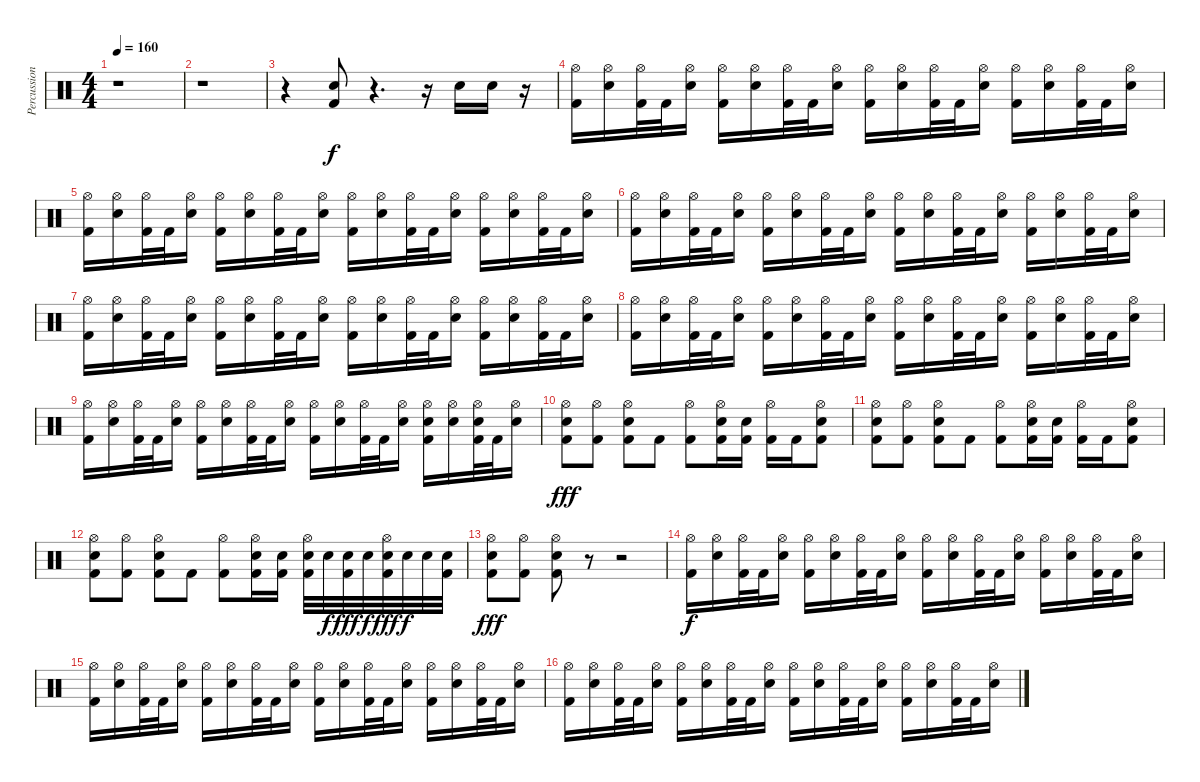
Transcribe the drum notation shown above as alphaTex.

\track ("Percussions" "Percussion") {instrument percussion}
\staff {score}
\articulation defaults
\ts (4 4)
\tempo 160
\clef neutral
\ks c
r.1{dy f} |
r.1 |
r.4 ("Electric Snare (hit)" "Kick (hit) 2").8 r.4{d} r.16 "Electric Snare (hit)".16 "Electric Snare (hit)".16 r.16 |
("Hi-Hat (open)" "Kick (hit) 2").16 ("Hi-Hat (open)" "Electric Snare (hit)").16 ("Hi-Hat (open)" "Kick (hit) 2").32 "Kick (hit) 2".32 ("Hi-Hat (open)" "Electric Snare (hit)").16 ("Hi-Hat (open)" "Kick (hit) 2").16 ("Hi-Hat (open)" "Electric Snare (hit)").16 ("Hi-Hat (open)" "Kick (hit) 2").32 "Kick (hit) 2".32 ("Hi-Hat (open)" "Electric Snare (hit)").16 ("Hi-Hat (open)" "Kick (hit) 2").16 ("Hi-Hat (open)" "Electric Snare (hit)").16 ("Hi-Hat (open)" "Kick (hit) 2").32 "Kick (hit) 2".32 ("Hi-Hat (open)" "Electric Snare (hit)").16 ("Hi-Hat (open)" "Kick (hit) 2").16 ("Hi-Hat (open)" "Electric Snare (hit)").16 ("Hi-Hat (open)" "Kick (hit) 2").32 "Kick (hit) 2".32 ("Hi-Hat (open)" "Electric Snare (hit)").16 |
("Hi-Hat (open)" "Kick (hit) 2").16 ("Hi-Hat (open)" "Electric Snare (hit)").16 ("Hi-Hat (open)" "Kick (hit) 2").32 "Kick (hit) 2".32 ("Hi-Hat (open)" "Electric Snare (hit)").16 ("Hi-Hat (open)" "Kick (hit) 2").16 ("Hi-Hat (open)" "Electric Snare (hit)").16 ("Hi-Hat (open)" "Kick (hit) 2").32 "Kick (hit) 2".32 ("Hi-Hat (open)" "Electric Snare (hit)").16 ("Hi-Hat (open)" "Kick (hit) 2").16 ("Hi-Hat (open)" "Electric Snare (hit)").16 ("Hi-Hat (open)" "Kick (hit) 2").32 "Kick (hit) 2".32 ("Hi-Hat (open)" "Electric Snare (hit)").16 ("Hi-Hat (open)" "Kick (hit) 2").16 ("Hi-Hat (open)" "Electric Snare (hit)").16 ("Hi-Hat (open)" "Kick (hit) 2").32 "Kick (hit) 2".32 ("Hi-Hat (open)" "Electric Snare (hit)").16 |
("Hi-Hat (open)" "Kick (hit) 2").16 ("Hi-Hat (open)" "Electric Snare (hit)").16 ("Hi-Hat (open)" "Kick (hit) 2").32 "Kick (hit) 2".32 ("Hi-Hat (open)" "Electric Snare (hit)").16 ("Hi-Hat (open)" "Kick (hit) 2").16 ("Hi-Hat (open)" "Electric Snare (hit)").16 ("Hi-Hat (open)" "Kick (hit) 2").32 "Kick (hit) 2".32 ("Hi-Hat (open)" "Electric Snare (hit)").16 ("Hi-Hat (open)" "Kick (hit) 2").16 ("Hi-Hat (open)" "Electric Snare (hit)").16 ("Hi-Hat (open)" "Kick (hit) 2").32 "Kick (hit) 2".32 ("Hi-Hat (open)" "Electric Snare (hit)").16 ("Hi-Hat (open)" "Kick (hit) 2").16 ("Hi-Hat (open)" "Electric Snare (hit)").16 ("Hi-Hat (open)" "Kick (hit) 2").32 "Kick (hit) 2".32 ("Hi-Hat (open)" "Electric Snare (hit)").16 |
("Hi-Hat (open)" "Kick (hit) 2").16 ("Hi-Hat (open)" "Electric Snare (hit)").16 ("Hi-Hat (open)" "Kick (hit) 2").32 "Kick (hit) 2".32 ("Hi-Hat (open)" "Electric Snare (hit)").16 ("Hi-Hat (open)" "Kick (hit) 2").16 ("Hi-Hat (open)" "Electric Snare (hit)").16 ("Hi-Hat (open)" "Kick (hit) 2").32 "Kick (hit) 2".32 ("Hi-Hat (open)" "Electric Snare (hit)").16 ("Hi-Hat (open)" "Kick (hit) 2").16 ("Hi-Hat (open)" "Electric Snare (hit)").16 ("Hi-Hat (open)" "Kick (hit) 2").32 "Kick (hit) 2".32 ("Hi-Hat (open)" "Electric Snare (hit)").16 ("Hi-Hat (open)" "Kick (hit) 2").16 ("Hi-Hat (open)" "Electric Snare (hit)").16 ("Hi-Hat (open)" "Kick (hit) 2").32 "Kick (hit) 2".32 ("Hi-Hat (open)" "Electric Snare (hit)").16 |
("Hi-Hat (open)" "Kick (hit) 2").16 ("Hi-Hat (open)" "Electric Snare (hit)").16 ("Hi-Hat (open)" "Kick (hit) 2").32 "Kick (hit) 2".32 ("Hi-Hat (open)" "Electric Snare (hit)").16 ("Hi-Hat (open)" "Kick (hit) 2").16 ("Hi-Hat (open)" "Electric Snare (hit)").16 ("Hi-Hat (open)" "Kick (hit) 2").32 "Kick (hit) 2".32 ("Hi-Hat (open)" "Electric Snare (hit)").16 ("Hi-Hat (open)" "Kick (hit) 2").16 ("Hi-Hat (open)" "Electric Snare (hit)").16 ("Hi-Hat (open)" "Kick (hit) 2").32 "Kick (hit) 2".32 ("Hi-Hat (open)" "Electric Snare (hit)").16 ("Hi-Hat (open)" "Kick (hit) 2").16 ("Hi-Hat (open)" "Electric Snare (hit)").16 ("Hi-Hat (open)" "Kick (hit) 2").32 "Kick (hit) 2".32 ("Hi-Hat (open)" "Electric Snare (hit)").16 |
("Hi-Hat (open)" "Kick (hit) 2").16 ("Hi-Hat (open)" "Electric Snare (hit)").16 ("Hi-Hat (open)" "Kick (hit) 2").32 "Kick (hit) 2".32 ("Hi-Hat (open)" "Electric Snare (hit)").16 ("Hi-Hat (open)" "Kick (hit) 2").16 ("Hi-Hat (open)" "Electric Snare (hit)").16 ("Hi-Hat (open)" "Kick (hit) 2").32 "Kick (hit) 2".32 ("Hi-Hat (open)" "Electric Snare (hit)").16 ("Hi-Hat (open)" "Kick (hit) 2").16 ("Hi-Hat (open)" "Electric Snare (hit)").16 ("Hi-Hat (open)" "Kick (hit) 2").32 "Kick (hit) 2".32 ("Hi-Hat (open)" "Electric Snare (hit)").16 ("Hi-Hat (open)" "Electric Snare (hit)" "Kick (hit) 2").16 ("Hi-Hat (open)" "Electric Snare (hit)").16 ("Hi-Hat (open)" "Electric Snare (hit)" "Kick (hit) 2").32 "Kick (hit) 2".32 ("Hi-Hat (open)" "Electric Snare (hit)").16 |
("Hi-Hat (open)" "Electric Snare (hit)" "Kick (hit) 2").8{dy fff} ("Hi-Hat (open)" "Kick (hit) 2").8 ("Hi-Hat (open)" "Electric Snare (hit)" "Kick (hit) 2").8 "Kick (hit) 2".8 ("Hi-Hat (open)" "Kick (hit) 2").8 ("Hi-Hat (open)" "Electric Snare (hit)" "Kick (hit) 2").16 ("Electric Snare (hit)" "Kick (hit) 2").16 ("Hi-Hat (open)" "Kick (hit) 2").16 "Kick (hit) 2".16 ("Hi-Hat (open)" "Electric Snare (hit)" "Kick (hit) 2").8 |
("Hi-Hat (open)" "Electric Snare (hit)" "Kick (hit) 2").8 ("Hi-Hat (open)" "Kick (hit) 2").8 ("Hi-Hat (open)" "Electric Snare (hit)" "Kick (hit) 2").8 "Kick (hit) 2".8 ("Hi-Hat (open)" "Kick (hit) 2").8 ("Hi-Hat (open)" "Electric Snare (hit)" "Kick (hit) 2").16 ("Electric Snare (hit)" "Kick (hit) 2").16 ("Hi-Hat (open)" "Kick (hit) 2").16 "Kick (hit) 2".16 ("Hi-Hat (open)" "Electric Snare (hit)" "Kick (hit) 2").8 |
("Hi-Hat (open)" "Electric Snare (hit)" "Kick (hit) 2").8 ("Hi-Hat (open)" "Kick (hit) 2").8 ("Hi-Hat (open)" "Electric Snare (hit)" "Kick (hit) 2").8 "Kick (hit) 2".8 ("Hi-Hat (open)" "Kick (hit) 2").8 ("Hi-Hat (open)" "Electric Snare (hit)" "Kick (hit) 2").16 ("Electric Snare (hit)" "Kick (hit) 2").16 ("Hi-Hat (open)" "Electric Snare (hit)" "Kick (hit) 2").32 "Electric Snare (hit)".32{dy f} ("Electric Snare (hit)" "Kick (hit) 2").32{dy fff} "Electric Snare (hit)".32{dy f} ("Hi-Hat (open)" "Electric Snare (hit)" "Kick (hit) 2").32{dy fff} "Electric Snare (hit)".32{dy f} "Electric Snare (hit)".32 ("Electric Snare (hit)" "Kick (hit) 2").32 |
("Hi-Hat (open)" "Electric Snare (hit)" "Kick (hit) 2").8{dy fff} ("Hi-Hat (open)" "Kick (hit) 2").8 ("Hi-Hat (open)" "Electric Snare (hit)" "Kick (hit) 2").8 r.8 r.2 |
("Hi-Hat (open)" "Kick (hit) 2").16{dy f} ("Hi-Hat (open)" "Electric Snare (hit)").16 ("Hi-Hat (open)" "Kick (hit) 2").32 "Kick (hit) 2".32 ("Hi-Hat (open)" "Electric Snare (hit)").16 ("Hi-Hat (open)" "Kick (hit) 2").16 ("Hi-Hat (open)" "Electric Snare (hit)").16 ("Hi-Hat (open)" "Kick (hit) 2").32 "Kick (hit) 2".32 ("Hi-Hat (open)" "Electric Snare (hit)").16 ("Hi-Hat (open)" "Kick (hit) 2").16 ("Hi-Hat (open)" "Electric Snare (hit)").16 ("Hi-Hat (open)" "Kick (hit) 2").32 "Kick (hit) 2".32 ("Hi-Hat (open)" "Electric Snare (hit)").16 ("Hi-Hat (open)" "Kick (hit) 2").16 ("Hi-Hat (open)" "Electric Snare (hit)").16 ("Hi-Hat (open)" "Kick (hit) 2").32 "Kick (hit) 2".32 ("Hi-Hat (open)" "Electric Snare (hit)").16 |
("Hi-Hat (open)" "Kick (hit) 2").16 ("Hi-Hat (open)" "Electric Snare (hit)").16 ("Hi-Hat (open)" "Kick (hit) 2").32 "Kick (hit) 2".32 ("Hi-Hat (open)" "Electric Snare (hit)").16 ("Hi-Hat (open)" "Kick (hit) 2").16 ("Hi-Hat (open)" "Electric Snare (hit)").16 ("Hi-Hat (open)" "Kick (hit) 2").32 "Kick (hit) 2".32 ("Hi-Hat (open)" "Electric Snare (hit)").16 ("Hi-Hat (open)" "Kick (hit) 2").16 ("Hi-Hat (open)" "Electric Snare (hit)").16 ("Hi-Hat (open)" "Kick (hit) 2").32 "Kick (hit) 2".32 ("Hi-Hat (open)" "Electric Snare (hit)").16 ("Hi-Hat (open)" "Kick (hit) 2").16 ("Hi-Hat (open)" "Electric Snare (hit)").16 ("Hi-Hat (open)" "Kick (hit) 2").32 "Kick (hit) 2".32 ("Hi-Hat (open)" "Electric Snare (hit)").16 |
("Hi-Hat (open)" "Kick (hit) 2").16 ("Hi-Hat (open)" "Electric Snare (hit)").16 ("Hi-Hat (open)" "Kick (hit) 2").32 "Kick (hit) 2".32 ("Hi-Hat (open)" "Electric Snare (hit)").16 ("Hi-Hat (open)" "Kick (hit) 2").16 ("Hi-Hat (open)" "Electric Snare (hit)").16 ("Hi-Hat (open)" "Kick (hit) 2").32 "Kick (hit) 2".32 ("Hi-Hat (open)" "Electric Snare (hit)").16 ("Hi-Hat (open)" "Kick (hit) 2").16 ("Hi-Hat (open)" "Electric Snare (hit)").16 ("Hi-Hat (open)" "Kick (hit) 2").32 "Kick (hit) 2".32 ("Hi-Hat (open)" "Electric Snare (hit)").16 ("Hi-Hat (open)" "Kick (hit) 2").16 ("Hi-Hat (open)" "Electric Snare (hit)").16 ("Hi-Hat (open)" "Kick (hit) 2").32 "Kick (hit) 2".32 ("Hi-Hat (open)" "Electric Snare (hit)").16
